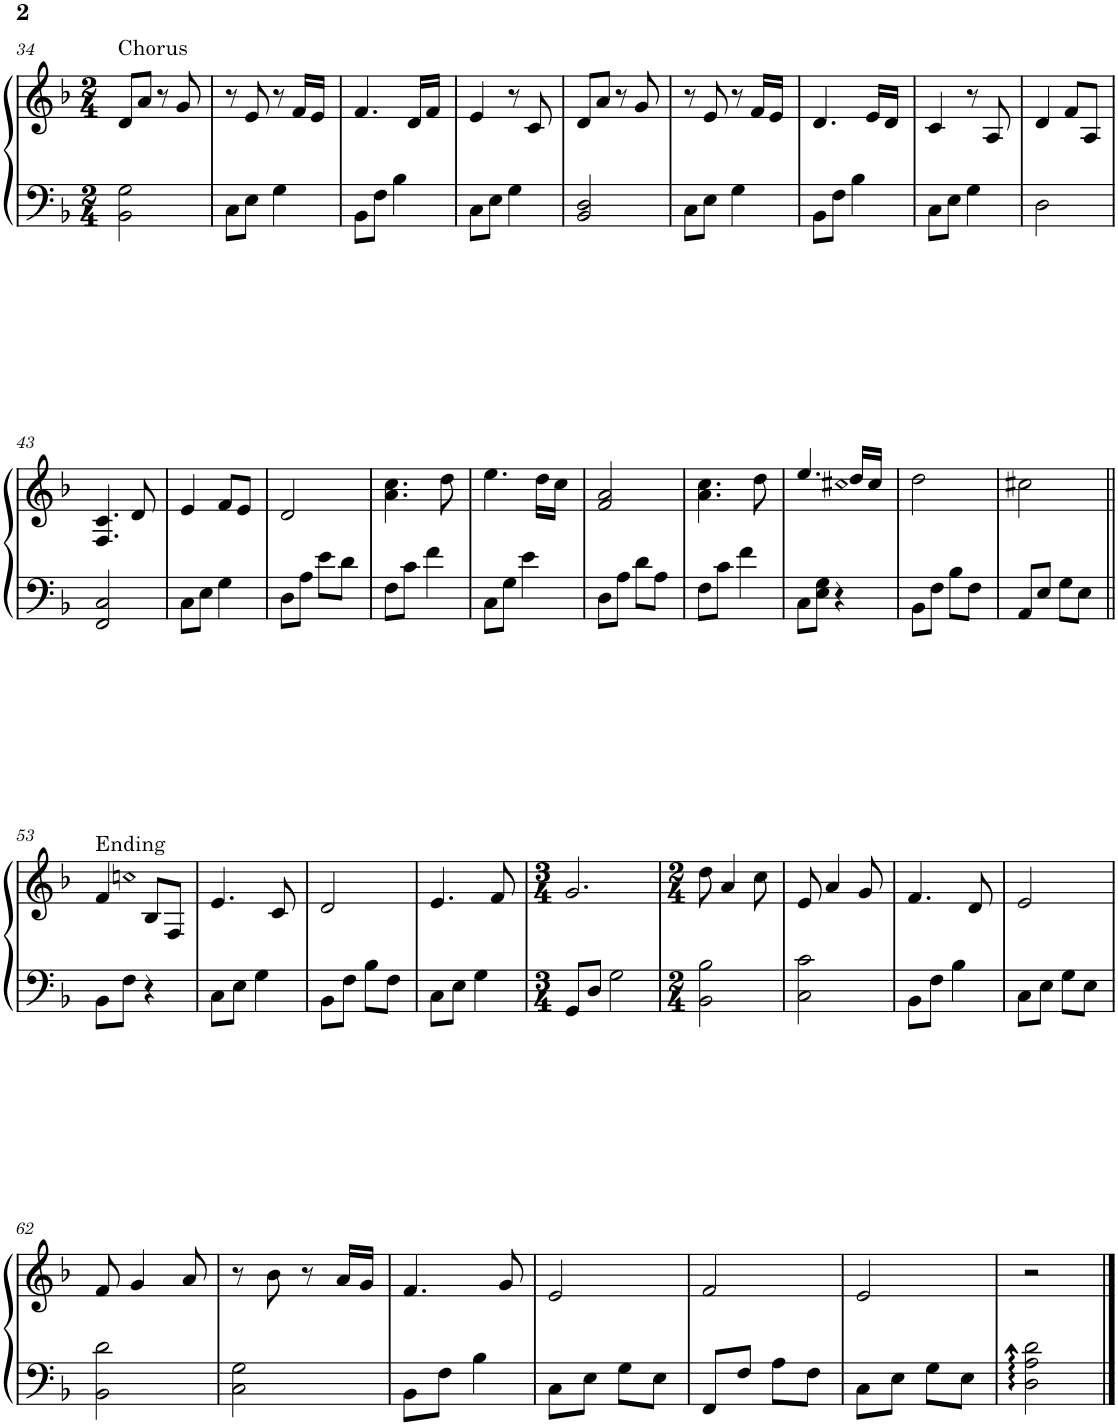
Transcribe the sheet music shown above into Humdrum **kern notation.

**kern	**kern
*part1	*part1
*staff2	*staff1
*I"Harp	*
*I'Hrp.	*
!!LO:PB:g=z
*clefF4	*clefG2
*k[b-]	*k[b-]
*M2/4	*M2/4
=34	=34
!	!LO:TX:a:t=Chorus
2BB-\ 2G\	8d/L
.	8a/J
.	8r
.	8g/
=35	=35
8C\L	8r
8E\J	8e/
4G\	8r
.	16f/LL
.	16e/JJ
=36	=36
8BB-\L	4.f/
8F\J	.
4B-\	.
.	16d/LL
.	16f/JJ
=37	=37
8C\L	4e/
8E\J	.
4G\	8r
.	8c/
=38	=38
2BB-/ 2D/	8d/L
.	8a/J
.	8r
.	8g/
=39	=39
8C\L	8r
8E\J	8e/
4G\	8r
.	16f/LL
.	16e/JJ
=40	=40
8BB-\L	4.d/
8F\J	.
4B-\	.
.	16e/LL
.	16d/JJ
=41	=41
8C\L	4c/
8E\J	.
4G\	8r
.	8A/
=42	=42
2D\	4d/
.	8f/L
.	8A/J
!!LO:LB:g=z
=43	=43
2FF/ 2C/	4.F/ 4.c/
.	8d/
=44	=44
8C\L	4e/
8E\J	.
4G\	8f/L
.	8e/J
=45	=45
8D\L	2d/
8A\J	.
8e\L	.
8d\J	.
=46	=46
8F\L	4.a\ 4.cc\
8c\J	.
4f\	.
.	8dd\
=47	=47
8C\L	4.ee\
8G\J	.
4e\	.
.	16dd\LL
.	16cc\JJ
=48	=48
8D\L	2f/ 2a/
8A\J	.
8d\L	.
8A\J	.
=49	=49
8F\L	4.a\ 4.cc\
8c\J	.
4f\	.
.	8dd\
=50	=50
*	*^
8C\L	4.ee/	4ryy
8E\ 8G\J	.	.
!	!	!LO:N:head=open
4r	.	4cc#X
.	16dd/LL	.
.	16cc#/JJ	.
*	*v	*v
=51	=51
8BB-\L	2dd\
8F\J	.
8B-\L	.
8F\J	.
=52	=52
8AA/L	2cc#X\
8E/J	.
8G\L	.
8E\J	.
!!LO:LB:g=z
=53||	=53||
*	*^
!	!LO:TX:a:t=Ending	!
8BB-\L	4f/	8ryy
!	!	!LO:N:head=open
8F\J	.	4ccn
4r	8B-/L	.
.	8F/J	8ryy
*	*v	*v
=54	=54
8C\L	4.e/
8E\J	.
4G\	.
.	8c/
=55	=55
8BB-\L	2d/
8F\J	.
8B-\L	.
8F\J	.
=56	=56
8C\L	4.e/
8E\J	.
4G\	.
.	8f/
=57	=57
*M3/4	*M3/4
8GG/L	2.g/
8D/J	.
2G\	.
=58	=58
*M2/4	*M2/4
2BB-\ 2B-\	8dd\
.	4a/
.	8cc\
=59	=59
2C\ 2c\	8e/
.	4a/
.	8g/
=60	=60
8BB-\L	4.f/
8F\J	.
4B-\	.
.	8d/
=61	=61
8C\L	2e/
8E\J	.
8G\L	.
8E\J	.
!!LO:LB:g=z
=62	=62
2BB-\ 2d\	8f/
.	4g/
.	8a/
=63	=63
2C\ 2G\	8r
.	8b-\
.	8r
.	16a/LL
.	16g/JJ
=64	=64
8BB-\L	4.f/
8F\J	.
4B-\	.
.	8g/
=65	=65
8C\L	2e/
8E\J	.
8G\L	.
8E\J	.
=66	=66
8FF/L	2f/
8F/J	.
8A\L	.
8F\J	.
=67	=67
8C\L	2e/
8E\J	.
8G\L	.
8E\J	.
=68	=68
2D\ 2A\ 2d\	2r
==	==
*-	*-
